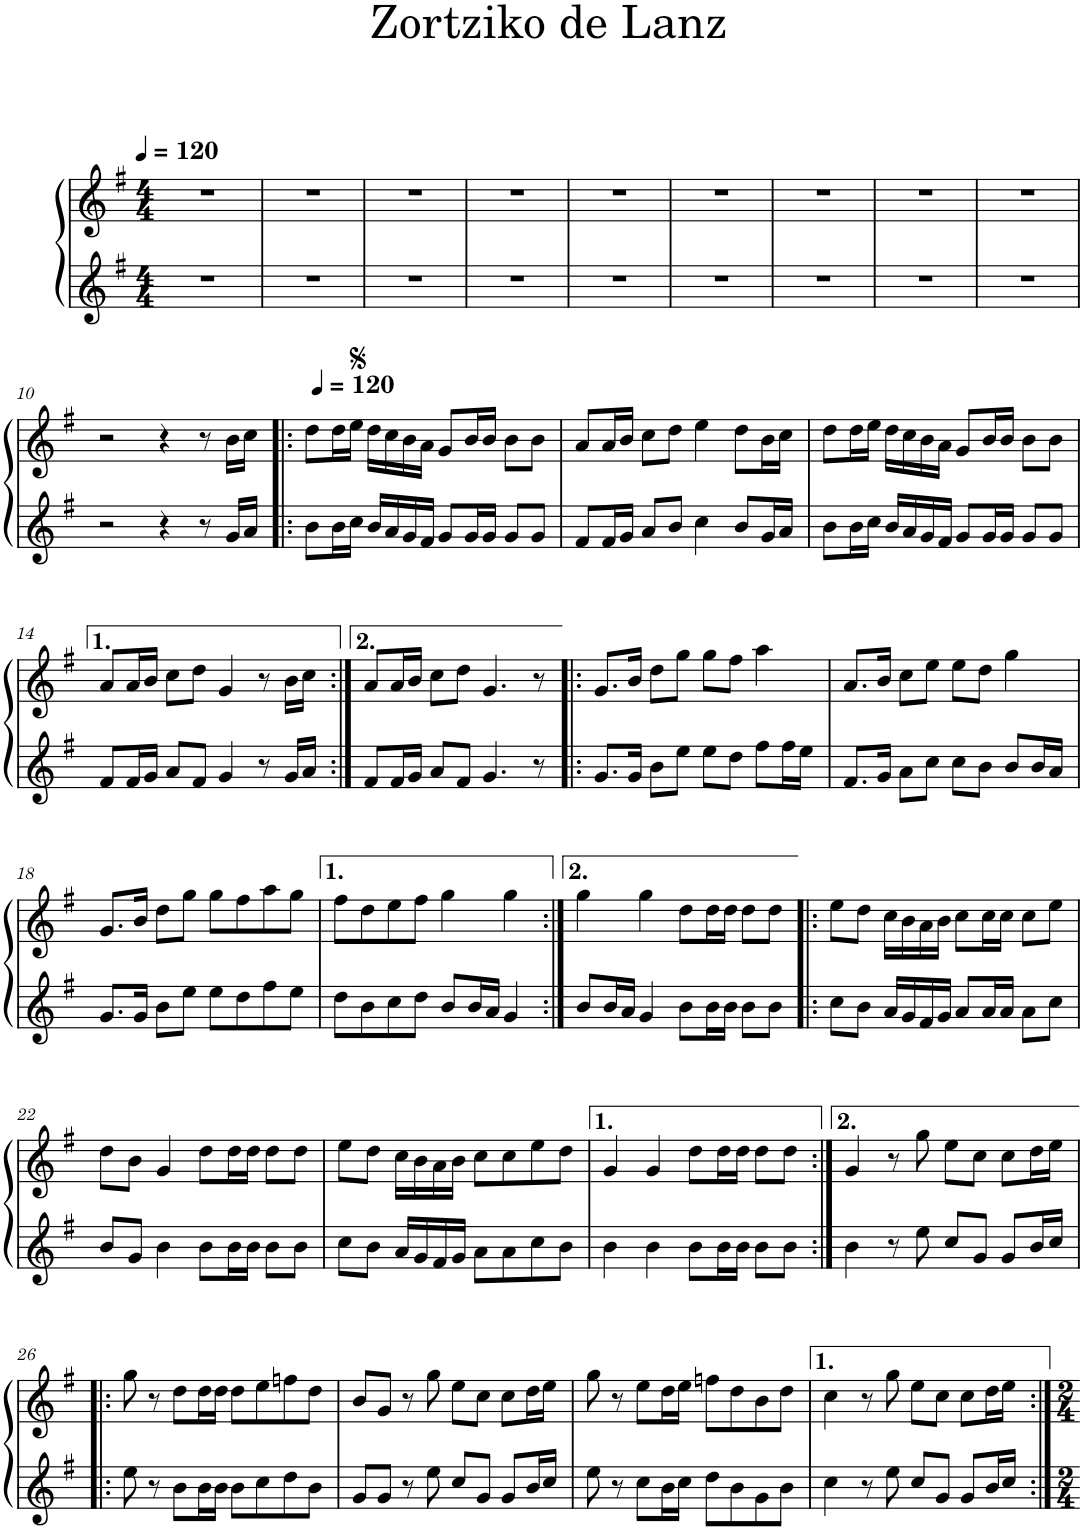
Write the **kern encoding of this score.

**kern	**kern
*part2	*part1
*staff2	*staff1
*I"Piano 2	*I"Piano 1
*clefG2	*clefG2
*Trd1c2	*Trd1c2
*k[f#]	*k[f#]
*M4/4	*M4/4
*MM120	*MM120
=1	=1
1r	1r
=2	=2
1r	1r
=3	=3
1r	1r
=4	=4
1r	1r
=5	=5
1r	1r
=6	=6
1r	1r
=7	=7
1r	1r
=8	=8
1r	1r
=9	=9
1r	1r
!!LO:LB:g=z
=10	=10
2r	2r
4r	4r
8r	8r
16g/LL	16b\LL
16a/JJ	16cc\JJ
=11!|:	=11!|:
*	*MM120
8b\L	8dd\L
16b\L	16dd\L
16cc\JJ	16ee\JJ
16b/LL	16dd\LL
16a/	16cc\
16g/	16b\
16f#/JJ	16a\JJ
8g/L	8g/L
16g/L	16b/L
16g/JJ	16b/JJ
8g/L	8b\L
8g/J	8b\J
=12	=12
8f#/L	8a/L
16f#/L	16a/L
16g/JJ	16b/JJ
8a/L	8cc\L
8b/J	8dd\J
4cc\	4ee\
8b/L	8dd\L
16g/L	16b\L
16a/JJ	16cc\JJ
=13	=13
8b\L	8dd\L
16b\L	16dd\L
16cc\JJ	16ee\JJ
16b/LL	16dd\LL
16a/	16cc\
16g/	16b\
16f#/JJ	16a\JJ
8g/L	8g/L
16g/L	16b/L
16g/JJ	16b/JJ
8g/L	8b\L
8g/J	8b\J
!!LO:LB:g=z
=14	=14
8f#/L	8a/L
16f#/L	16a/L
16g/JJ	16b/JJ
8a/L	8cc\L
8f#/J	8dd\J
4g/	4g/
8r	8r
16g/LL	16b\LL
16a/JJ	16cc\JJ
=15:|!	=15:|!
8f#/L	8a/L
16f#/L	16a/L
16g/JJ	16b/JJ
8a/L	8cc\L
8f#/J	8dd\J
4.g/	4.g/
8r	8r
=16!|:	=16!|:
8.g/L	8.g/L
16g/Jk	16b/Jk
8b\L	8dd\L
8ee\J	8gg\J
8ee\L	8gg\L
8dd\J	8ff#\J
8ff#\L	4aa\
16ff#\L	.
16ee\JJ	.
=17	=17
8.f#/L	8.a/L
16g/Jk	16b/Jk
8a\L	8cc\L
8cc\J	8ee\J
8cc\L	8ee\L
8b\J	8dd\J
8b/L	4gg\
16b/L	.
16a/JJ	.
!!LO:LB:g=z
=18	=18
8.g/L	8.g/L
16g/Jk	16b/Jk
8b\L	8dd\L
8ee\J	8gg\J
8ee\L	8gg\L
8dd\	8ff#\
8ff#\	8aa\
8ee\J	8gg\J
=19	=19
8dd\L	8ff#\L
8b\	8dd\
8cc\	8ee\
8dd\J	8ff#\J
8b/L	4gg\
16b/L	.
16a/JJ	.
4g/	4gg\
=20:|!	=20:|!
8b/L	4gg\
16b/L	.
16a/JJ	.
4g/	4gg\
8b\L	8dd\L
16b\L	16dd\L
16b\JJ	16dd\JJ
8b\L	8dd\L
8b\J	8dd\J
=21!|:	=21!|:
8cc\L	8ee\L
8b\J	8dd\J
16a/LL	16cc\LL
16g/	16b\
16f#/	16a\
16g/JJ	16b\JJ
8a/L	8cc\L
16a/L	16cc\L
16a/JJ	16cc\JJ
8a\L	8cc\L
8cc\J	8ee\J
!!LO:LB:g=z
=22	=22
8b/L	8dd\L
8g/J	8b\J
4b\	4g/
8b\L	8dd\L
16b\L	16dd\L
16b\JJ	16dd\JJ
8b\L	8dd\L
8b\J	8dd\J
=23	=23
8cc\L	8ee\L
8b\J	8dd\J
16a/LL	16cc\LL
16g/	16b\
16f#/	16a\
16g/JJ	16b\JJ
8a\L	8cc\L
8a\	8cc\
8cc\	8ee\
8b\J	8dd\J
=24	=24
4b\	4g/
4b\	4g/
8b\L	8dd\L
16b\L	16dd\L
16b\JJ	16dd\JJ
8b\L	8dd\L
8b\J	8dd\J
=25:|!	=25:|!
4b\	4g/
8r	8r
8ee\	8gg\
8cc/L	8ee\L
8g/J	8cc\J
8g/L	8cc\L
16b/L	16dd\L
16cc/JJ	16ee\JJ
!!LO:LB:g=z
=26!|:	=26!|:
8ee\	8gg\
8r	8r
8b\L	8dd\L
16b\L	16dd\L
16b\JJ	16dd\JJ
8b\L	8dd\L
8cc\	8ee\
8dd\	8ffn\
8b\J	8dd\J
=27	=27
8g/L	8b/L
8g/J	8g/J
8r	8r
8ee\	8gg\
8cc/L	8ee\L
8g/J	8cc\J
8g/L	8cc\L
16b/L	16dd\L
16cc/JJ	16ee\JJ
=28	=28
8ee\	8gg\
8r	8r
8cc\L	8ee\L
16b\L	16dd\L
16cc\JJ	16ee\JJ
8dd\L	8ffn\L
8b\	8dd\
8g\	8b\
8b\J	8dd\J
=29	=29
4cc\	4cc\
8r	8r
8ee\	8gg\
8cc/L	8ee\L
8g/J	8cc\J
8g/L	8cc\L
16b/L	16dd\L
16cc/JJ	16ee\JJ
=:|!	=:|!
*-	*-
